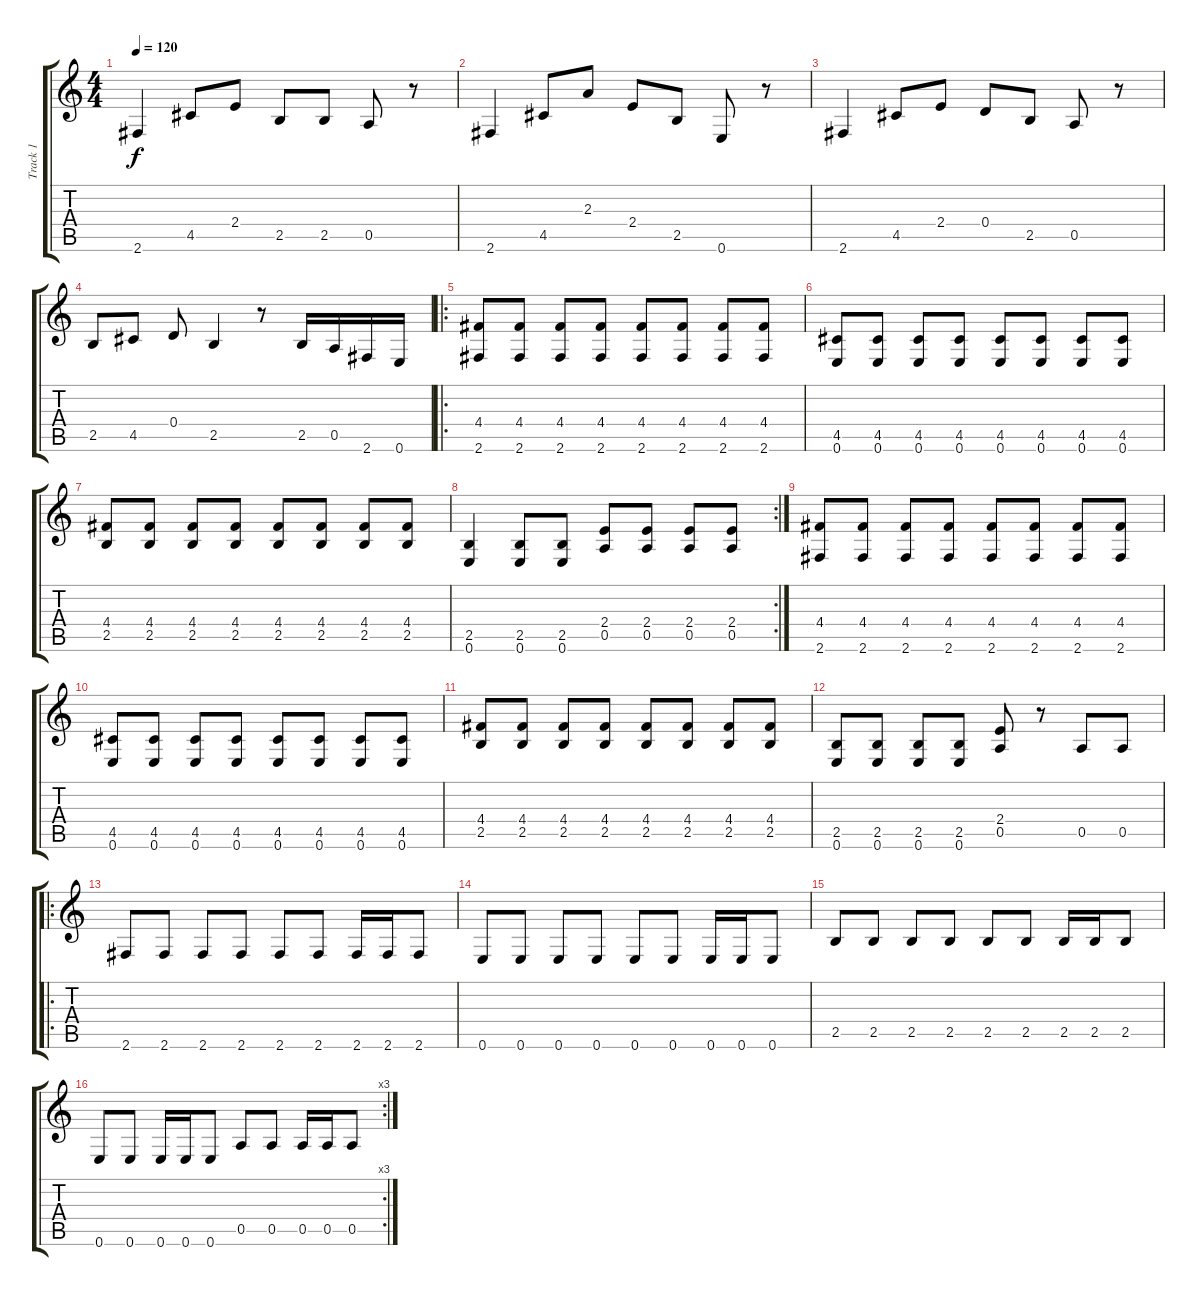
\track ("Track 1" "Track 1") {instrument acousticguitarsteel}
\staff {score tabs}
\tuning (E4 B3 G3 D3 A2 E2) {hide}
\ts (4 4)
\tempo 120
\clef g2
\ks c
2.6.4{dy f instrument acousticguitarsteel} 4.5.8 2.4.8 2.5.8 2.5.8 0.5.8 r.8 |
2.6.4 4.5.8 2.3.8 2.4.8 2.5.8 0.6.8 r.8 |
2.6.4 4.5.8 2.4.8 0.4.8 2.5.8 0.5.8 r.8 |
2.5.8 4.5.8 0.4.8 2.5.4 r.8 2.5.16 0.5.16 2.6.16 0.6.16 |
\ro
(4.4 2.6).8{instrument electricguitarclean} (4.4 2.6).8 (4.4 2.6).8 (4.4 2.6).8 (4.4 2.6).8 (4.4 2.6).8 (4.4 2.6).8 (4.4 2.6).8 |
(4.5 0.6).8 (4.5 0.6).8 (4.5 0.6).8 (4.5 0.6).8 (4.5 0.6).8 (4.5 0.6).8 (4.5 0.6).8 (4.5 0.6).8 |
(4.4 2.5).8 (4.4 2.5).8 (4.4 2.5).8 (4.4 2.5).8 (4.4 2.5).8 (4.4 2.5).8 (4.4 2.5).8 (4.4 2.5).8 |
\rc 2
(2.5 0.6).4 (2.5 0.6).8 (2.5 0.6).8 (2.4 0.5).8 (2.4 0.5).8 (2.4 0.5).8 (2.4 0.5).8 |
(4.4 2.6).8{volume 10 instrument electricguitarmuted} (4.4 2.6).8 (4.4 2.6).8 (4.4 2.6).8 (4.4 2.6).8 (4.4 2.6).8 (4.4 2.6).8 (4.4 2.6).8 |
(4.5 0.6).8 (4.5 0.6).8 (4.5 0.6).8 (4.5 0.6).8 (4.5 0.6).8 (4.5 0.6).8 (4.5 0.6).8 (4.5 0.6).8 |
(4.4 2.5).8 (4.4 2.5).8 (4.4 2.5).8 (4.4 2.5).8 (4.4 2.5).8 (4.4 2.5).8 (4.4 2.5).8 (4.4 2.5).8 |
(2.5 0.6).8 (2.5 0.6).8 (2.5 0.6).8 (2.5 0.6).8 (2.4 0.5).8 r.8 0.5.8{volume 16 instrument acousticguitarsteel} 0.5.8 |
\ro
2.6.8 2.6.8 2.6.8 2.6.8 2.6.8 2.6.8 2.6.16 2.6.16 2.6.8 |
0.6.8 0.6.8 0.6.8 0.6.8 0.6.8 0.6.8 0.6.16 0.6.16 0.6.8 |
2.5.8 2.5.8 2.5.8 2.5.8 2.5.8 2.5.8 2.5.16 2.5.16 2.5.8 |
\rc 3
0.6.8 0.6.8 0.6.16 0.6.16 0.6.8 0.5.8 0.5.8 0.5.16 0.5.16 0.5.8
